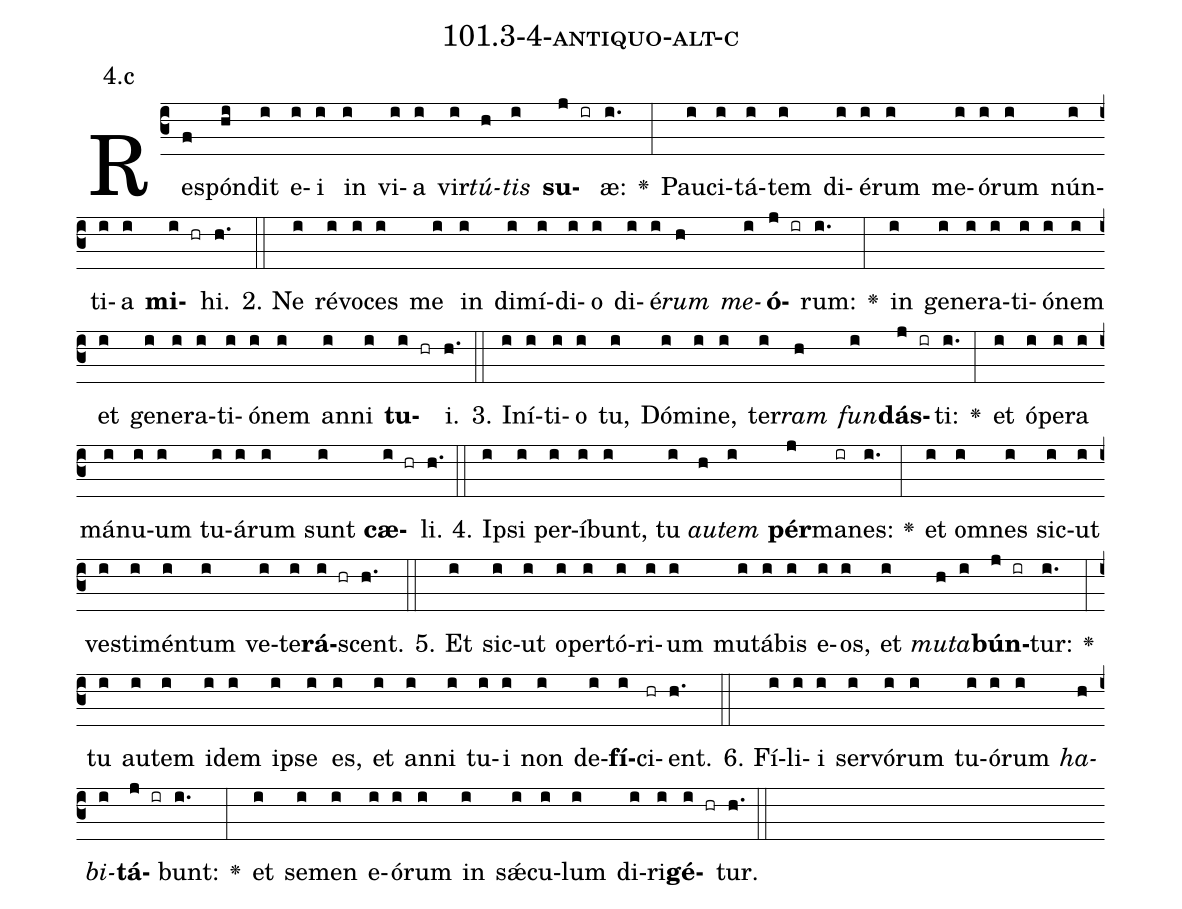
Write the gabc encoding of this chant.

name: 101.3-4-antiquo-alt-c;
annotation: 4.c;
%%
(c3)Re(f)spón(hi)dit(i) e(i)i(i) in(i) vi(i)a(i) vir(i)<i>tú</i>(h)<i>tis</i>(i) <b>su</b>(j ir)æ:(i.) <v>\greheightstar</v>(:) Pau(i)ci(i)tá(i)tem(i) di(i)é(i)rum(i) me(i)ó(i)rum(i) nún(i)ti(i)a(i) <b>mi</b>(i hr)hi.(h.) (::)
2. Ne(i) ré(i)vo(i)ces(i) me(i) in(i) di(i)mí(i)di(i)o(i) di(i)é(i)<i>rum</i>(h) <i>me</i>(i)<b>ó</b>(j ir)rum:(i.) <v>\greheightstar</v>(:) in(i) ge(i)ne(i)ra(i)ti(i)ó(i)nem(i) et(i) ge(i)ne(i)ra(i)ti(i)ó(i)nem(i) an(i)ni(i) <b>tu</b>(i hr)i.(h.) (::)
3. In(i)í(i)ti(i)o(i) tu,(i) Dó(i)mi(i)ne,(i) ter(i)<i>ram</i>(h) <i>fun</i>(i)<b>dás</b>(j ir)ti:(i.) <v>\greheightstar</v>(:) et(i) ó(i)pe(i)ra(i) má(i)nu(i)um(i) tu(i)á(i)rum(i) sunt(i) <b>cæ</b>(i hr)li.(h.) (::)
4. Ip(i)si(i) per(i)í(i)bunt,(i) tu(i) <i>au</i>(h)<i>tem</i>(i) <b>pér</b>(j)ma(ir)nes:(i.) <v>\greheightstar</v>(:) et(i) om(i)nes(i) sic(i)ut(i) ves(i)ti(i)mén(i)tum(i) ve(i)te(i)<b>rá</b>(i hr)scent.(h.) (::)
5. Et(i) sic(i)ut(i) o(i)per(i)tó(i)ri(i)um(i) mu(i)tá(i)bis(i) e(i)os,(i) et(i) <i>mu</i>(h)<i>ta</i>(i)<b>bún</b>(j ir)tur:(i.) <v>\greheightstar</v>(:) tu(i) au(i)tem(i) i(i)dem(i) ip(i)se(i) es,(i) et(i) an(i)ni(i) tu(i)i(i) non(i) de(i)<b>fí</b>(i)ci(hr)ent.(h.) (::)
6. Fí(i)li(i)i(i) ser(i)vó(i)rum(i) tu(i)ó(i)rum(i) <i>ha</i>(h)<i>bi</i>(i)<b>tá</b>(j ir)bunt:(i.) <v>\greheightstar</v>(:) et(i) se(i)men(i) e(i)ó(i)rum(i) in(i) sǽ(i)cu(i)lum(i) di(i)ri(i)<b>gé</b>(i hr)tur.(h.) (::)
